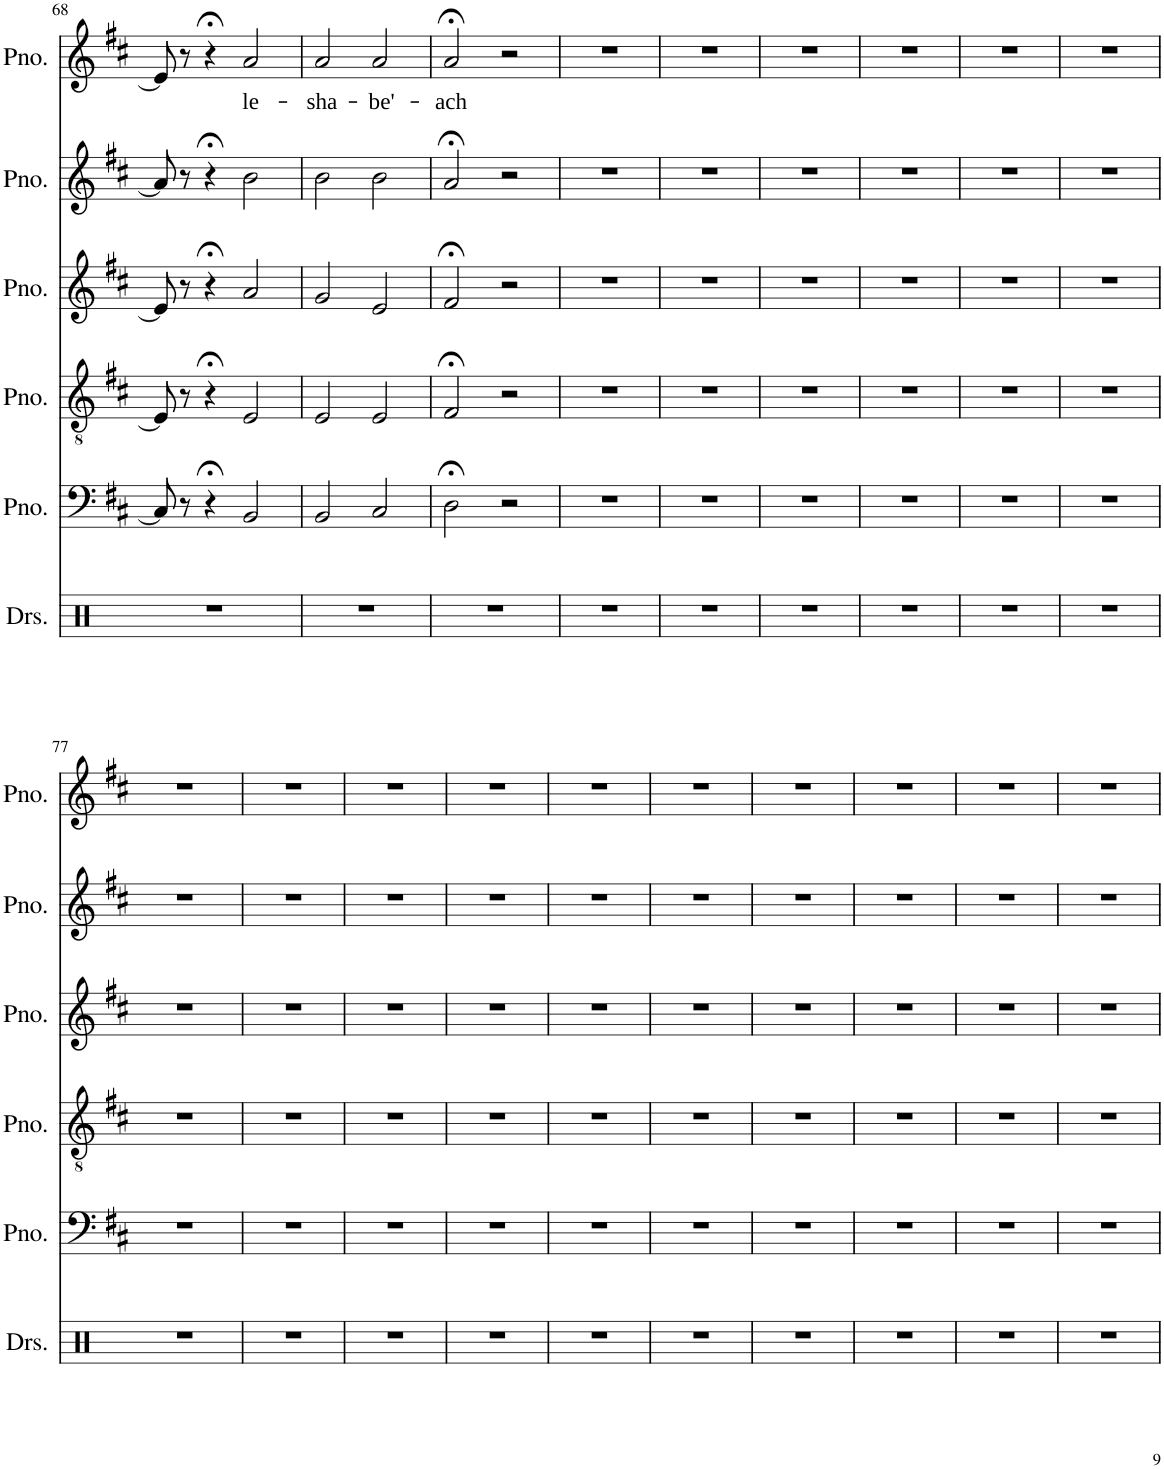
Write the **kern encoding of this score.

**kern	**kern	**kern	**kern	**kern	**kern	**text
*part6	*part5	*part4	*part3	*part2	*part1	*part1
*staff6	*staff5	*staff4	*staff3	*staff2	*staff1	*staff1
*I"Drumset	*I"Piano	*I"Piano	*I"Piano	*I"Piano	*I"Piano	*
*I'Drs.	*I'Pno.	*I'Pno.	*I'Pno.	*I'Pno.	*I'Pno.	*
!!LO:PB:g=z
*clefX	*clefF4	*clefGv2	*clefG2	*clefG2	*clefG2	*
*k[]	*k[f#c#]	*k[f#c#]	*k[f#c#]	*k[f#c#]	*k[f#c#]	*
*M4/4	*M4/4	*M4/4	*M4/4	*M4/4	*M4/4	*
=68	=68	=68	=68	=68	=68	=68
1r	8C#/]	8E/]	8e/]	8a/]	8e/]	.
.	8r	8r	8r	8r	8r	.
.	4r;<	4r;<	4r;<	4r;<	4r;<	.
!	!	!	!	!	!	!LO:LY:b
.	2BB/	2E/	2a/	2b\	2a/	le-
=69	=69	=69	=69	=69	=69	=69
!	!	!	!	!	!	!LO:LY:b
1r	2BB/	2E/	2g/	2b\	2a/	-sha-
!	!	!	!	!	!	!LO:LY:b
.	2C#/	2E/	2e/	2b\	2a/	-be'-
=70	=70	=70	=70	=70	=70	=70
!	!	!	!	!	!	!LO:LY:b
1r	2D;<\	2F#;</	2f#;</	2a;</	2a;</	-ach
.	2r	2r	2r	2r	2r	.
=71	=71	=71	=71	=71	=71	=71
1r	1r	1r	1r	1r	1r	.
=72	=72	=72	=72	=72	=72	=72
1r	1r	1r	1r	1r	1r	.
=73	=73	=73	=73	=73	=73	=73
1r	1r	1r	1r	1r	1r	.
=74	=74	=74	=74	=74	=74	=74
1r	1r	1r	1r	1r	1r	.
=75	=75	=75	=75	=75	=75	=75
1r	1r	1r	1r	1r	1r	.
=76	=76	=76	=76	=76	=76	=76
1r	1r	1r	1r	1r	1r	.
!!LO:LB:g=z
=77	=77	=77	=77	=77	=77	=77
1r	1r	1r	1r	1r	1r	.
=78	=78	=78	=78	=78	=78	=78
1r	1r	1r	1r	1r	1r	.
=79	=79	=79	=79	=79	=79	=79
1r	1r	1r	1r	1r	1r	.
=80	=80	=80	=80	=80	=80	=80
1r	1r	1r	1r	1r	1r	.
=81	=81	=81	=81	=81	=81	=81
1r	1r	1r	1r	1r	1r	.
=82	=82	=82	=82	=82	=82	=82
1r	1r	1r	1r	1r	1r	.
=83	=83	=83	=83	=83	=83	=83
1r	1r	1r	1r	1r	1r	.
=84	=84	=84	=84	=84	=84	=84
1r	1r	1r	1r	1r	1r	.
=85	=85	=85	=85	=85	=85	=85
1r	1r	1r	1r	1r	1r	.
=86	=86	=86	=86	=86	=86	=86
1r	1r	1r	1r	1r	1r	.
=	=	=	=	=	=	=
*-	*-	*-	*-	*-	*-	*-
